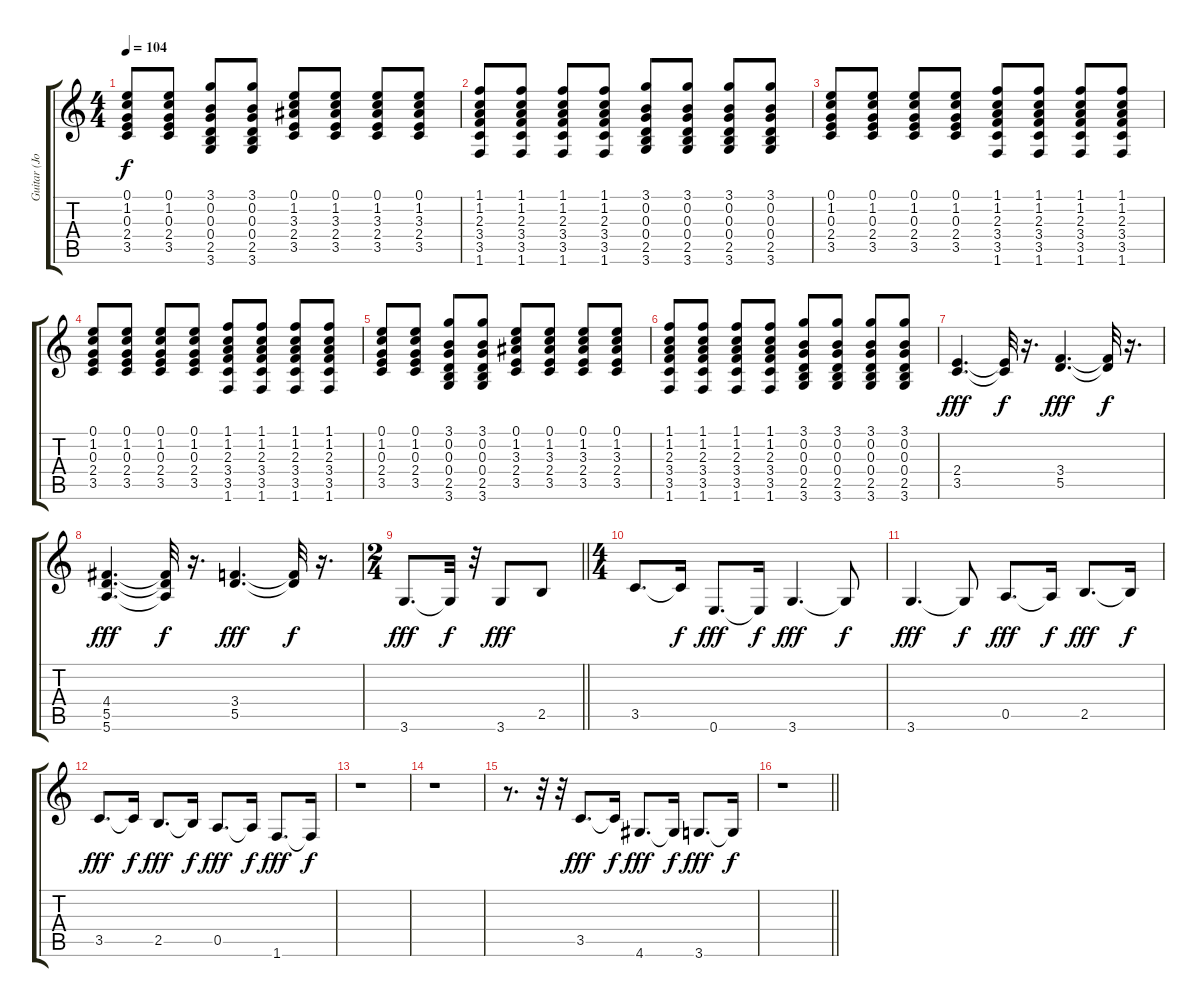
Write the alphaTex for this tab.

\track ("Guitar (John Flansburgh)" "Guitar (Jo") {instrument overdrivenguitar}
\staff {score tabs}
\tuning (E4 B3 G3 D3 A2 E2) {hide}
\ts (4 4)
\tempo 104
\clef g2
\ks c
(0.1 1.2 0.3 2.4 3.5).8{dy f} (0.1 1.2 0.3 2.4 3.5).8 (3.1 0.2 0.3 0.4 2.5 3.6).8 (3.1 0.2 0.3 0.4 2.5 3.6).8 (0.1 1.2 3.3 2.4 3.5).8 (0.1 1.2 3.3 2.4 3.5).8 (0.1 1.2 3.3 2.4 3.5).8 (0.1 1.2 3.3 2.4 3.5).8 |
(1.1 1.2 2.3 3.4 3.5 1.6).8 (1.1 1.2 2.3 3.4 3.5 1.6).8 (1.1 1.2 2.3 3.4 3.5 1.6).8 (1.1 1.2 2.3 3.4 3.5 1.6).8 (3.1 0.2 0.3 0.4 2.5 3.6).8 (3.1 0.2 0.3 0.4 2.5 3.6).8 (3.1 0.2 0.3 0.4 2.5 3.6).8 (3.1 0.2 0.3 0.4 2.5 3.6).8 |
(0.1 1.2 0.3 2.4 3.5).8 (0.1 1.2 0.3 2.4 3.5).8 (0.1 1.2 0.3 2.4 3.5).8 (0.1 1.2 0.3 2.4 3.5).8 (1.1 1.2 2.3 3.4 3.5 1.6).8 (1.1 1.2 2.3 3.4 3.5 1.6).8 (1.1 1.2 2.3 3.4 3.5 1.6).8 (1.1 1.2 2.3 3.4 3.5 1.6).8 |
(0.1 1.2 0.3 2.4 3.5).8 (0.1 1.2 0.3 2.4 3.5).8 (0.1 1.2 0.3 2.4 3.5).8 (0.1 1.2 0.3 2.4 3.5).8 (1.1 1.2 2.3 3.4 3.5 1.6).8 (1.1 1.2 2.3 3.4 3.5 1.6).8 (1.1 1.2 2.3 3.4 3.5 1.6).8 (1.1 1.2 2.3 3.4 3.5 1.6).8 |
(0.1 1.2 0.3 2.4 3.5).8 (0.1 1.2 0.3 2.4 3.5).8 (3.1 0.2 0.3 0.4 2.5 3.6).8 (3.1 0.2 0.3 0.4 2.5 3.6).8 (0.1 1.2 3.3 2.4 3.5).8 (0.1 1.2 3.3 2.4 3.5).8 (0.1 1.2 3.3 2.4 3.5).8 (0.1 1.2 3.3 2.4 3.5).8 |
(1.1 1.2 2.3 3.4 3.5 1.6).8 (1.1 1.2 2.3 3.4 3.5 1.6).8 (1.1 1.2 2.3 3.4 3.5 1.6).8 (1.1 1.2 2.3 3.4 3.5 1.6).8 (3.1 0.2 0.3 0.4 2.5 3.6).8 (3.1 0.2 0.3 0.4 2.5 3.6).8 (3.1 0.2 0.3 0.4 2.5 3.6).8 (3.1 0.2 0.3 0.4 2.5 3.6).8 |
(2.4 3.5).4{d dy fff instrument overdrivenguitar} (2.4{t} 3.5{t}).32{dy f} r.16{d} (3.4 5.5).4{d dy fff} (3.4{t} 5.5{t}).32{dy f} r.16{d} |
(4.4 5.5 5.6).4{d dy fff} (4.4{t} 5.5{t} 5.6{t}).32{dy f} r.16{d} (3.4 5.5).4{d dy fff} (3.4{t} 5.5{t}).32{dy f} r.16{d} |
\ts (2 4)
\barLineRight lightlight
3.6.8{d dy fff} 3.6{t}.32{dy f} r.32 3.6.8{dy fff} 2.5.8 |
\ts (4 4)
3.5.8{d} 3.5{t}.16{dy f} 0.6.8{d dy fff} 0.6{t}.16{dy f} 3.6.4{d dy fff} 3.6{t}.8{dy f} |
3.6.4{d dy fff} 3.6{t}.8{dy f} 0.5.8{d dy fff} 0.5{t}.16{dy f} 2.5.8{d dy fff} 2.5{t}.16{dy f} |
3.5.8{d dy fff} 3.5{t}.16{dy f} 2.5.8{d dy fff} 2.5{t}.16{dy f} 0.5.8{d dy fff} 0.5{t}.16{dy f} 1.6.8{d dy fff} 1.6{t}.16{dy f} |
r.1 |
r.1 |
r.8{d} r.32 r.32 3.5.8{d dy fff} 3.5{t}.16{dy f} 4.6.8{d dy fff} 4.6{t}.16{dy f} 3.6.8{d dy fff} 3.6{t}.16{dy f} |
\barLineRight lightlight
r.1
